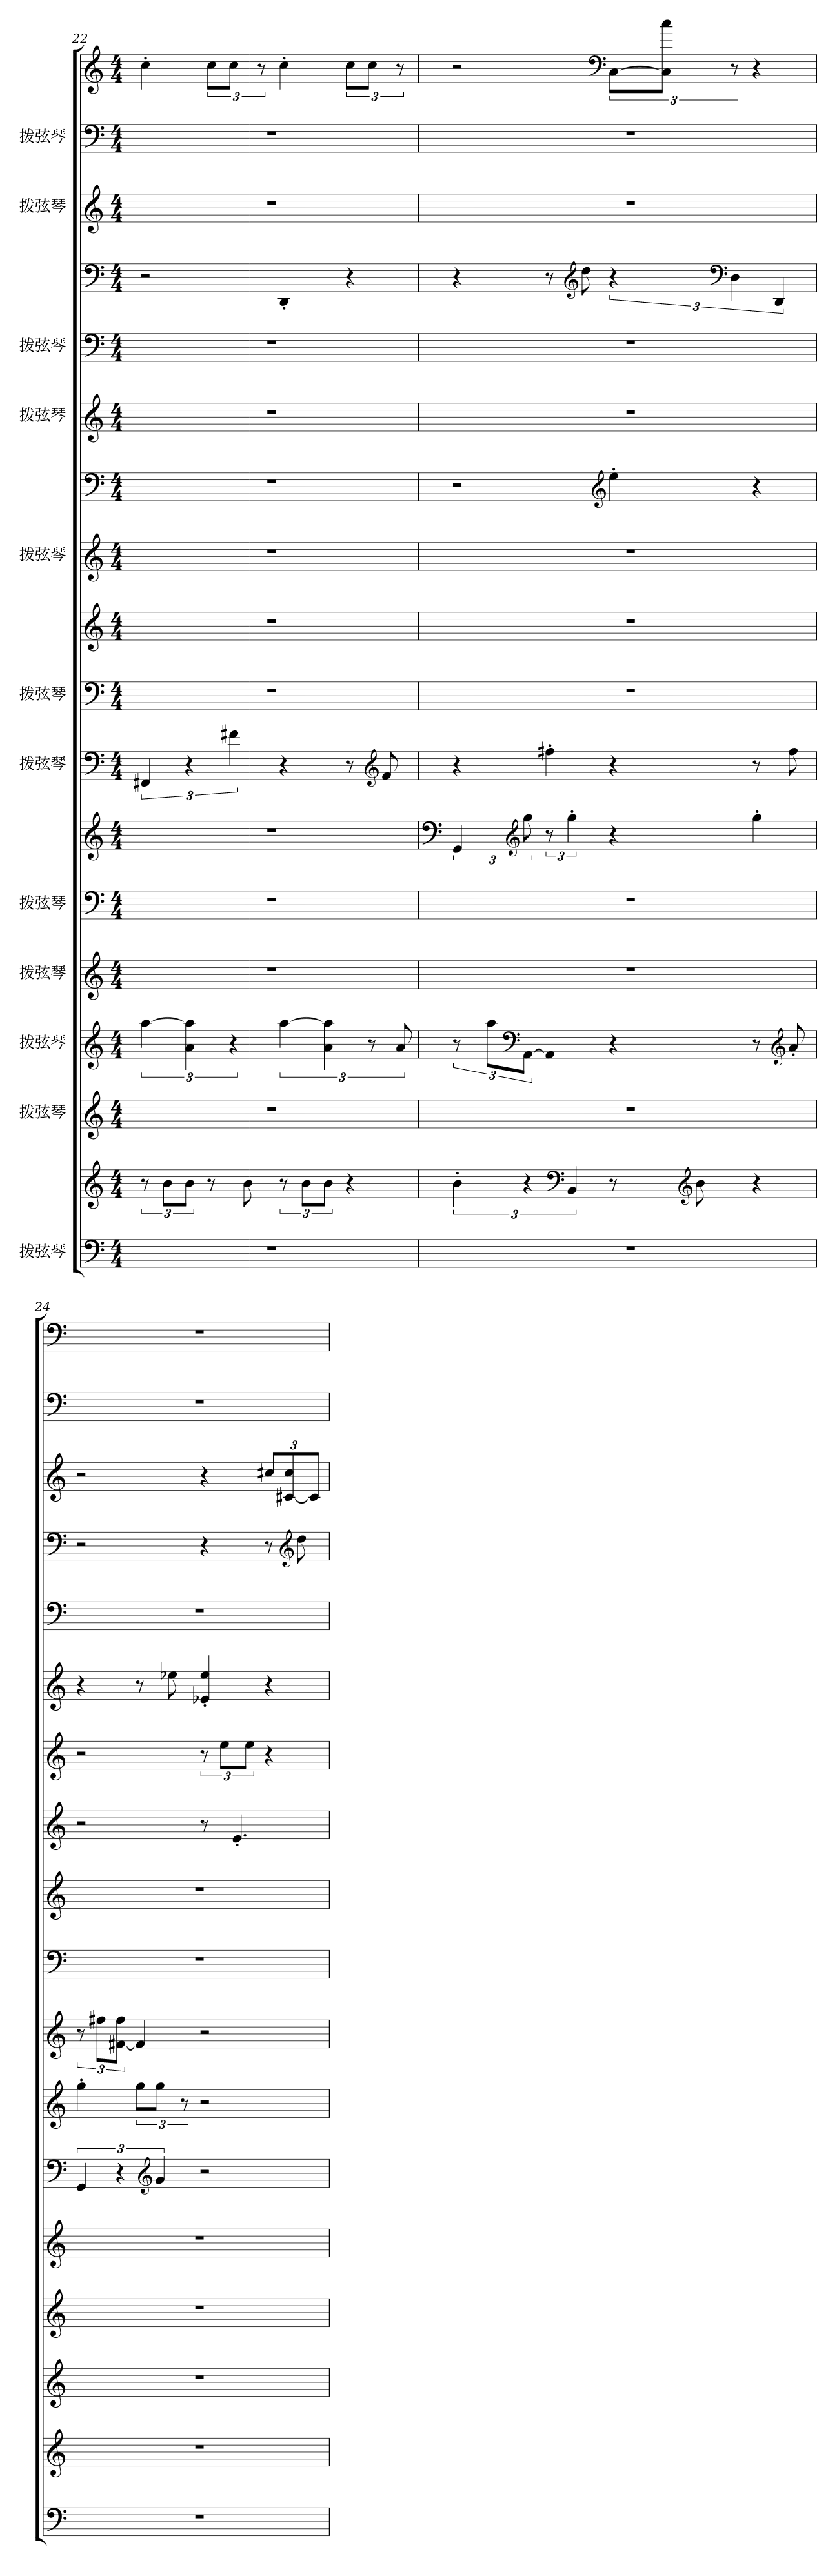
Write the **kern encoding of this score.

**kern	**kern	**kern	**kern	**kern	**kern	**kern	**kern	**kern	**kern	**kern	**kern	**kern	**kern	**kern	**kern	**kern	**kern
*part12	*part12	*part11	*part10	*part9	*part8	*part8	*part7	*part6	*part6	*part5	*part5	*part4	*part3	*part3	*part2	*part1	*part1
*staff18	*staff17	*staff16	*staff15	*staff14	*staff13	*staff12	*staff11	*staff10	*staff9	*staff8	*staff7	*staff6	*staff5	*staff4	*staff3	*staff2	*staff1
*I"拨弦琴	*	*I"拨弦琴	*I"拨弦琴	*I"拨弦琴	*I"拨弦琴	*	*I"拨弦琴	*I"拨弦琴	*	*I"拨弦琴	*	*I"拨弦琴	*I"拨弦琴	*	*I"拨弦琴	*I"拨弦琴	*
*clefF4	*clefG2	*clefG2	*clefG2	*clefG2	*clefF4	*clefG2	*clefF4	*clefF4	*clefG2	*clefG2	*clefF4	*clefG2	*clefF4	*clefF4	*clefG2	*clefF4	*clefG2
*k[]	*k[]	*k[]	*k[]	*k[]	*k[]	*k[]	*k[]	*k[]	*k[]	*k[]	*k[]	*k[]	*k[]	*k[]	*k[]	*k[]	*k[]
*M4/4	*M4/4	*M4/4	*M4/4	*M4/4	*M4/4	*M4/4	*M4/4	*M4/4	*M4/4	*M4/4	*M4/4	*M4/4	*M4/4	*M4/4	*M4/4	*M4/4	*M4/4
=22	=22	=22	=22	=22	=22	=22	=22	=22	=22	=22	=22	=22	=22	=22	=22	=22	=22
1r	12r	1r	[6aa\	1r	1r	1r	6FF#X/	1r	1r	1r	1r	1r	1r	2r	1r	1r	4cc'\
.	12b\L	.	.	.	.	.	.	.	.	.	.	.	.	.	.	.	.
.	12b\J	.	6a\ 6aa\]	.	.	.	6r	.	.	.	.	.	.	.	.	.	.
.	8r	.	.	.	.	.	.	.	.	.	.	.	.	.	.	.	12cc\L
.	.	.	6r	.	.	.	6f#X\	.	.	.	.	.	.	.	.	.	12cc\J
.	8b\	.	.	.	.	.	.	.	.	.	.	.	.	.	.	.	.
.	.	.	.	.	.	.	.	.	.	.	.	.	.	.	.	.	12r
.	12r	.	[6aa\	.	.	.	4r	.	.	.	.	.	.	4DD'/	.	.	4cc'\
.	12b\L	.	.	.	.	.	.	.	.	.	.	.	.	.	.	.	.
.	12b\J	.	6a\ 6aa\]	.	.	.	.	.	.	.	.	.	.	.	.	.	.
.	4r	.	.	.	.	.	8r	.	.	.	.	.	.	4r	.	.	12cc\L
.	.	.	12r	.	.	.	.	.	.	.	.	.	.	.	.	.	12cc\J
*	*	*	*	*	*	*	*clefG2	*	*	*	*	*	*	*	*	*	*
.	.	.	.	.	.	.	8f#/	.	.	.	.	.	.	.	.	.	.
.	.	.	12a/	.	.	.	.	.	.	.	.	.	.	.	.	.	12r
!!LO:PB:g=z
=23	=23	=23	=23	=23	=23	=23	=23	=23	=23	=23	=23	=23	=23	=23	=23	=23	=23
*	*	*	*	*	*	*clefF4	*	*	*	*	*	*	*	*	*	*	*
1r	6b'\	1r	12r	1r	1r	6GG/	4r	1r	1r	1r	2r	1r	1r	4r	1r	1r	2r
.	.	.	12aa\L	.	.	.	.	.	.	.	.	.	.	.	.	.	.
*	*	*	*clefF4	*	*	*clefG2	*	*	*	*	*	*	*	*	*	*	*
.	6r	.	[12AA\J	.	.	12gg\	.	.	.	.	.	.	.	.	.	.	.
.	.	.	4AA/]	.	.	12r	4ff#X'\	.	.	.	.	.	.	8r	.	.	.
*	*clefF4	*	*	*	*	*	*	*	*	*	*	*	*	*	*	*	*
.	6BB/	.	.	.	.	6gg'\	.	.	.	.	.	.	.	.	.	.	.
*	*	*	*	*	*	*	*	*	*	*	*	*	*	*clefG2	*	*	*
.	.	.	.	.	.	.	.	.	.	.	.	.	.	8dd\	.	.	.
*	*	*	*	*	*	*	*	*	*	*	*clefG2	*	*	*	*	*	*clefF4
.	8r	.	4r	.	.	4r	4r	.	.	.	4ee'\	.	.	6r	.	.	[12C\L
.	.	.	.	.	.	.	.	.	.	.	.	.	.	.	.	.	12C\] 12cc\J
*	*clefG2	*	*	*	*	*	*	*	*	*	*	*	*	*	*	*	*
.	8b\	.	.	.	.	.	.	.	.	.	.	.	.	.	.	.	.
*	*	*	*	*	*	*	*	*	*	*	*	*	*	*clefF4	*	*	*
.	.	.	.	.	.	.	.	.	.	.	.	.	.	6D\	.	.	12r
.	4r	.	8r	.	.	4gg'\	8r	.	.	.	4r	.	.	.	.	.	4r
.	.	.	.	.	.	.	.	.	.	.	.	.	.	6DD/	.	.	.
*	*	*	*clefG2	*	*	*	*	*	*	*	*	*	*	*	*	*	*
.	.	.	8a'/	.	.	.	8ff#\	.	.	.	.	.	.	.	.	.	.
=24	=24	=24	=24	=24	=24	=24	=24	=24	=24	=24	=24	=24	=24	=24	=24	=24	=24
1r	1r	1r	1r	1r	6GG/	4gg'\	12r	1r	1r	2r	2r	4r	1r	2r	2r	1r	1r
.	.	.	.	.	.	.	12ff#X\L	.	.	.	.	.	.	.	.	.	.
.	.	.	.	.	6r	.	[12f#X\ 12ff#\J	.	.	.	.	.	.	.	.	.	.
.	.	.	.	.	.	12gg\L	4f#/]	.	.	.	.	8r	.	.	.	.	.
*	*	*	*	*	*clefG2	*	*	*	*	*	*	*	*	*	*	*	*
.	.	.	.	.	6g/	12gg\J	.	.	.	.	.	.	.	.	.	.	.
.	.	.	.	.	.	.	.	.	.	.	.	8ee-X\	.	.	.	.	.
.	.	.	.	.	.	12r	.	.	.	.	.	.	.	.	.	.	.
.	.	.	.	.	2r	2r	2r	.	.	8r	12r	4e-X/' 4ee-/'	.	4r	4r	.	.
.	.	.	.	.	.	.	.	.	.	.	12ee\L	.	.	.	.	.	.
.	.	.	.	.	.	.	.	.	.	4.e'/	.	.	.	.	.	.	.
.	.	.	.	.	.	.	.	.	.	.	12ee\J	.	.	.	.	.	.
*	*	*	*	*	*	*	*	*	*	*	*	*	*	*	*Xbrackettup	*	*
.	.	.	.	.	.	.	.	.	.	.	4r	4r	.	8r	12cc#X/L	.	.
.	.	.	.	.	.	.	.	.	.	.	.	.	.	.	[12c#X/ 12cc#/	.	.
*	*	*	*	*	*	*	*	*	*	*	*	*	*	*clefG2	*	*	*
.	.	.	.	.	.	.	.	.	.	.	.	.	.	8dd\	.	.	.
.	.	.	.	.	.	.	.	.	.	.	.	.	.	.	12c#/J]	.	.
=	=	=	=	=	=	=	=	=	=	=	=	=	=	=	=	=	=
*-	*-	*-	*-	*-	*-	*-	*-	*-	*-	*-	*-	*-	*-	*-	*-	*-	*-
